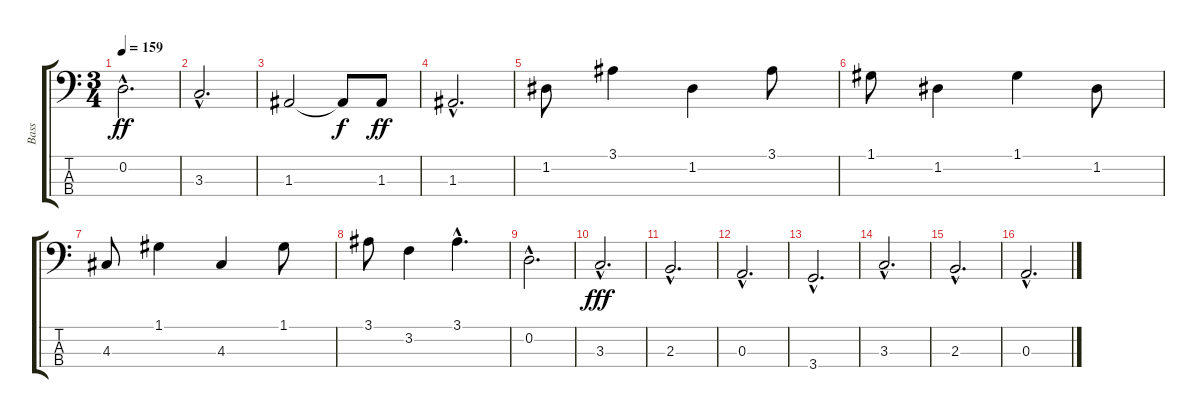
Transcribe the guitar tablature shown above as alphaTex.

\track ("Bass" "Bass") {instrument electricbassfinger}
\staff {score tabs}
\tuning (G2 D2 A1 E1) {hide}
\ts (3 4)
\tempo 159
\clef f4
\ks c
0.2{hac}.2{d dy ff} |
3.3{hac}.2{d} |
1.3.2 1.3{t}.8{dy f} 1.3.8{dy ff} |
1.3{hac}.2{d} |
1.2.8 3.1.4 1.2.4 3.1.8 |
1.1.8 1.2.4 1.1.4 1.2.8 |
4.3.8 1.1.4 4.3.4 1.1.8 |
3.1.8 3.2.4 3.1{hac}.4{d} |
0.2{hac}.2{d} |
3.3{hac}.2{d dy fff} |
2.3{hac}.2{d} |
0.3{hac}.2{d} |
3.4{hac}.2{d} |
3.3{hac}.2{d} |
2.3{hac}.2{d} |
0.3{hac}.2{d}
